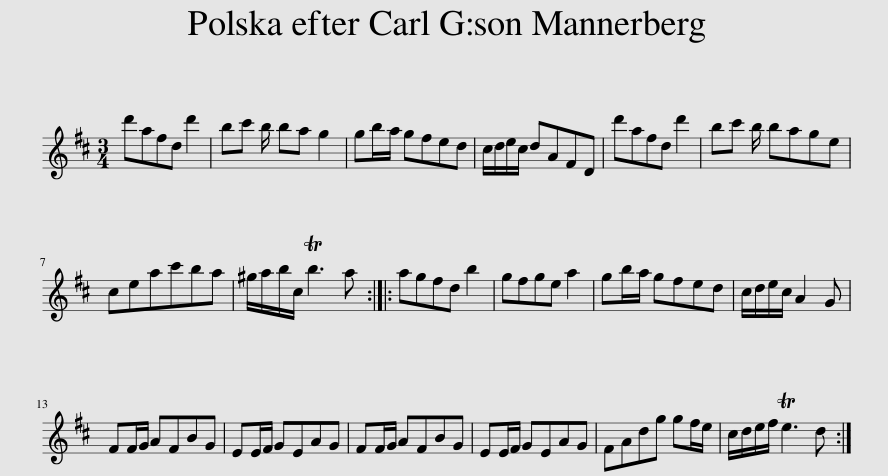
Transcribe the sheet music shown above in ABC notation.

X:1
L:1/8
M:3/4
I:linebreak $
K:D
V:1 treble
V:1
 d'afd d'2 | bc' b/ ba g2 | gb/a/ gfed | c/d/e/c/ dAFD | d'afd d'2 | %5
 bc' b/ bage |$ ceac'ba | ^g/a/b/c/ Tb3 a :: agfd b2 | gfge a2 | %10
 gb/a/ gfed | c/d/e/c/ A2 G |$ FF/G/ AFBG | EE/F/ GEAG | FF/G/ AFBG | %15
 EE/F/ GEAG | FAdg gf/e/ | c/d/e/f/ Te3 d :| %18
